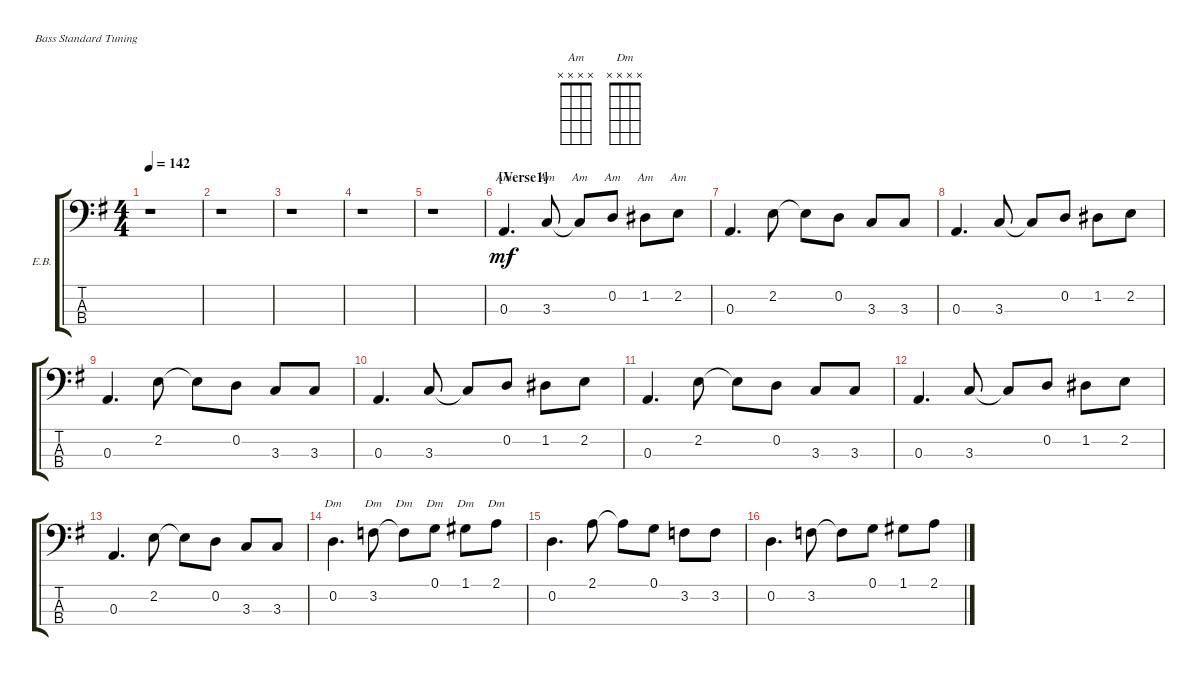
\bracketExtendMode groupsimilarinstruments
\firstSystemTrackNameOrientation horizontal
\otherSystemsTrackNameOrientation horizontal
\track ("Electric Bass" "E.B.") {instrument electricbassfinger}
\staff {score tabs}
\tuning (G2 D2 A1 E1)
\chord ("Am" x x x x)
\chord ("Dm" x x x x)
\ts (4 4)
\tempo 142
\clef f4
\ks eminor
r.1{dy mf} |
r.1 |
r.1 |
r.1 |
r.1 |
\section ("" "[Verse1] ")
0.3.4{d ch "Am"} 3.3.8{ch "Am"} 3.3{t}.8{ch "Am"} 0.2.8{ch "Am"} 1.2.8{ch "Am"} 2.2.8{ch "Am"} |
0.3.4{d} 2.2.8 2.2{t}.8 0.2.8 3.3.8 3.3.8 |
0.3.4{d} 3.3.8 3.3{t}.8 0.2.8 1.2.8 2.2.8 |
0.3.4{d} 2.2.8 2.2{t}.8 0.2.8 3.3.8 3.3.8 |
0.3.4{d} 3.3.8 3.3{t}.8 0.2.8 1.2.8 2.2.8 |
0.3.4{d} 2.2.8 2.2{t}.8 0.2.8 3.3.8 3.3.8 |
0.3.4{d} 3.3.8 3.3{t}.8 0.2.8 1.2.8 2.2.8 |
0.3.4{d} 2.2.8 2.2{t}.8 0.2.8 3.3.8 3.3.8 |
0.2.4{d ch "Dm"} 3.2.8{ch "Dm"} 3.2{t}.8{ch "Dm"} 0.1.8{ch "Dm"} 1.1.8{ch "Dm"} 2.1.8{ch "Dm"} |
0.2.4{d} 2.1.8 2.1{t}.8 0.1.8 3.2.8 3.2.8 |
0.2.4{d} 3.2.8 3.2{t}.8 0.1.8 1.1.8 2.1.8
